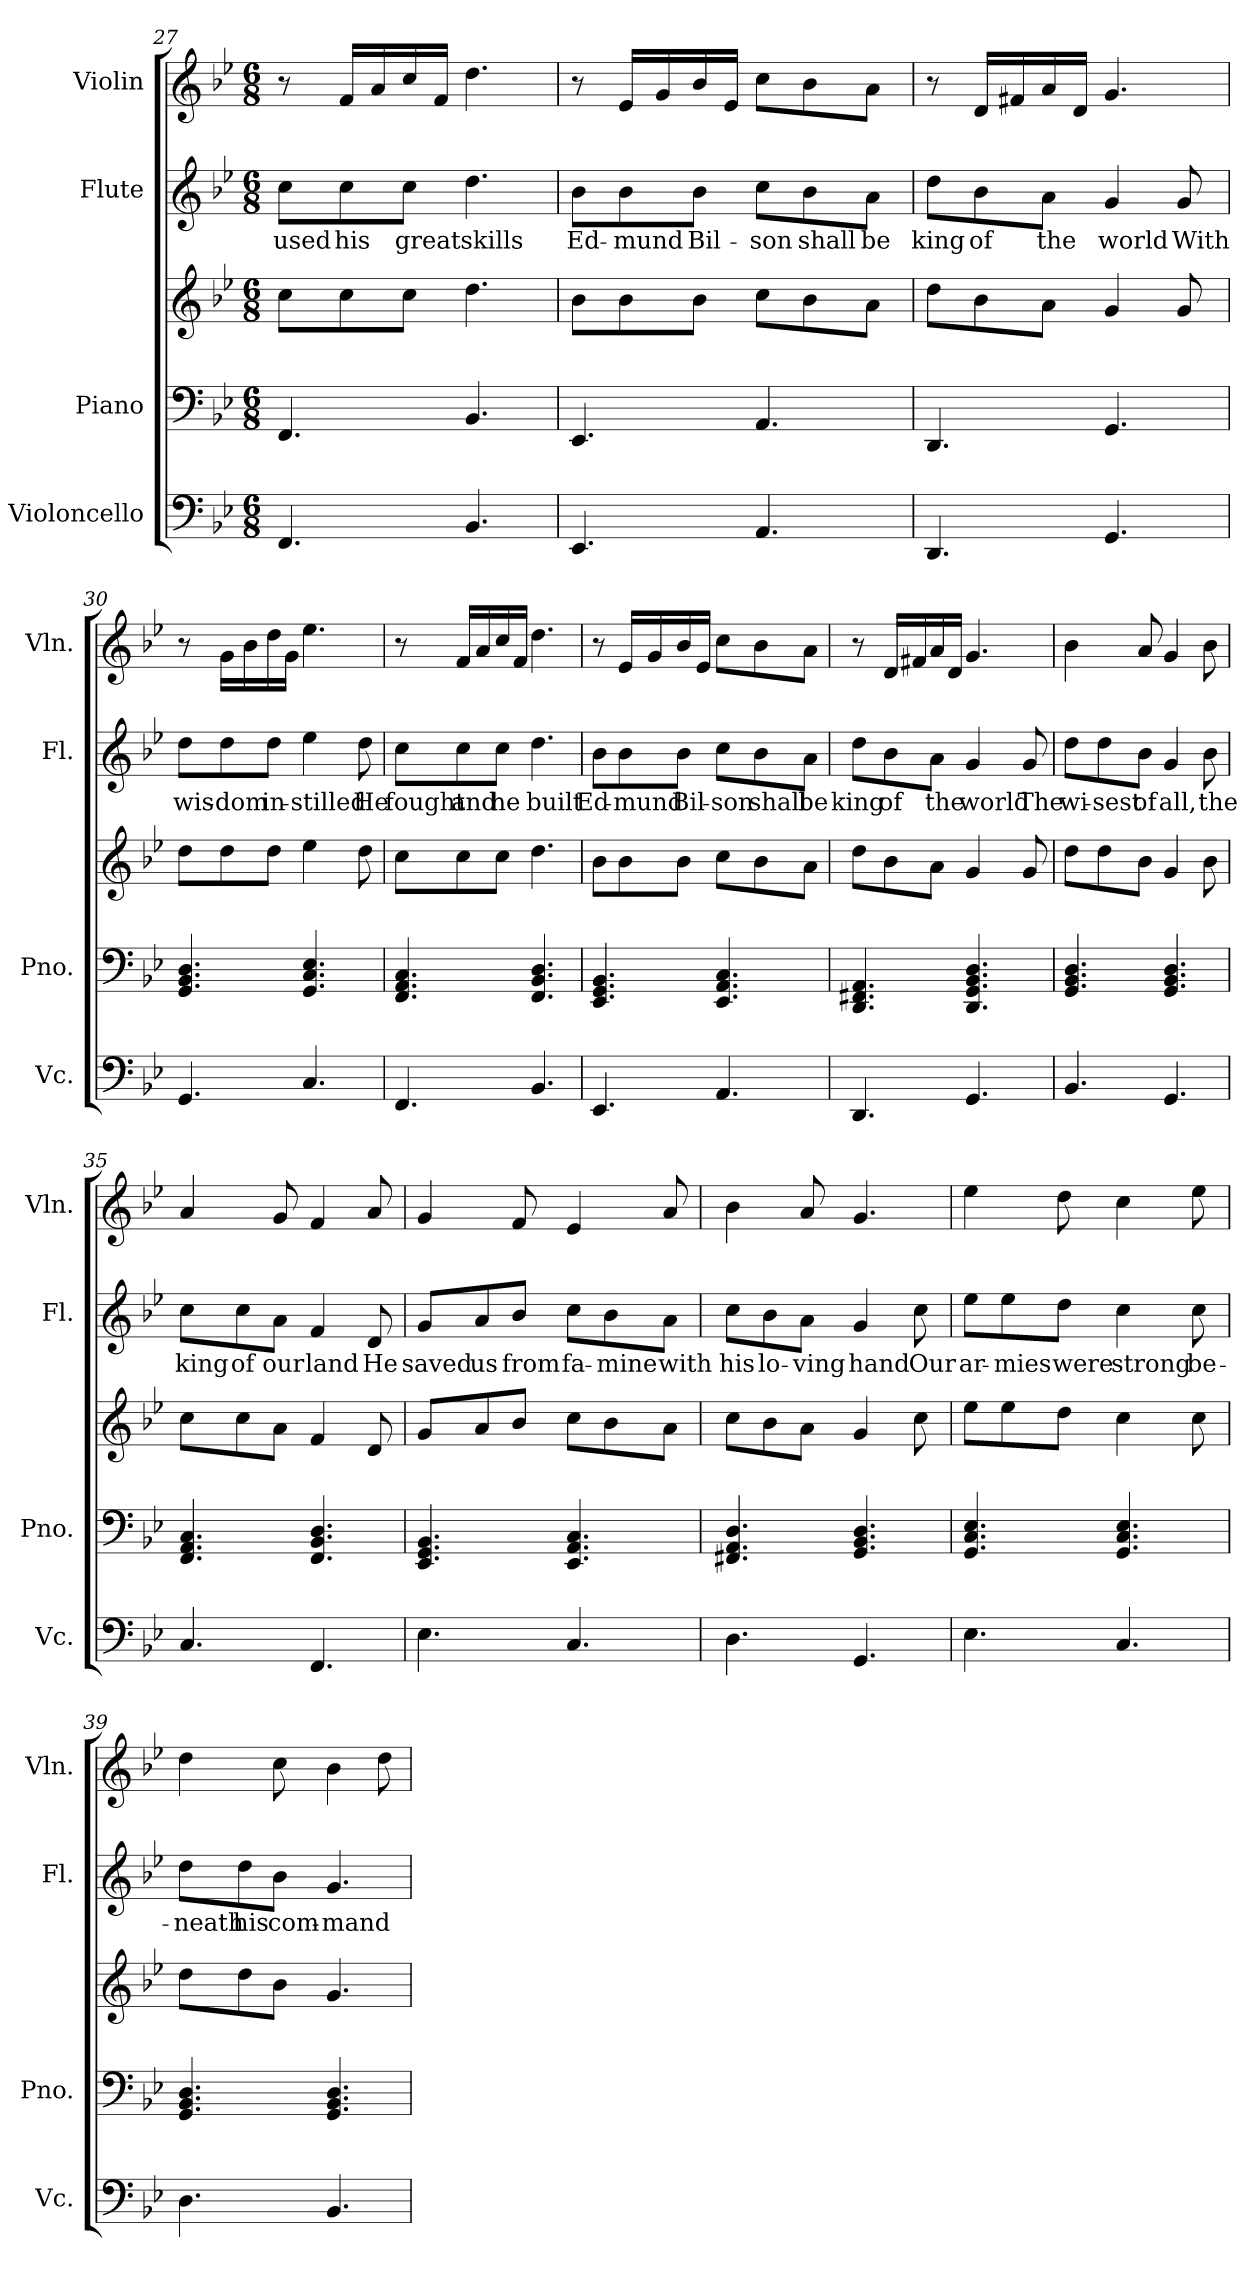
**kern	**kern	**kern	**kern	**text	**kern
*part4	*part3	*part3	*part2	*part2	*part1
*staff5	*staff4	*staff3	*staff2	*staff2	*staff1
*I"Violoncello	*I"Piano	*	*I"Flute	*	*I"Violin
*I'Vc.	*I'Pno.	*	*I'Fl.	*	*I'Vln.
*clefF4	*clefF4	*clefG2	*clefG2	*	*clefG2
*k[b-e-]	*k[b-e-]	*k[b-e-]	*k[b-e-]	*	*k[b-e-]
*M6/8	*M6/8	*M6/8	*M6/8	*	*M6/8
=27	=27	=27	=27	=27	=27
4.FF/	4.FF/	8cc\L	8cc\L	used	8r
.	.	8cc\	8cc\	his	16f/LL
.	.	.	.	.	16a/
.	.	8cc\J	8cc\J	great	16cc/
.	.	.	.	.	16f/JJ
4.BB-/	4.BB-/	4.dd\	4.dd\	skills	4.dd\
!!LO:PB:g=z
=28	=28	=28	=28	=28	=28
4.EE-/	4.EE-/	8b-\L	8b-\L	Ed-	8r
.	.	8b-\	8b-\	-mund	16e-/LL
.	.	.	.	.	16g/
.	.	8b-\J	8b-\J	Bil-	16b-/
.	.	.	.	.	16e-/JJ
4.AA/	4.AA/	8cc\L	8cc\L	-son	8cc\L
.	.	8b-\	8b-\	shall	8b-\
.	.	8a\J	8a\J	be	8a\J
=29	=29	=29	=29	=29	=29
4.DD/	4.DD/	8dd\L	8dd\L	king	8r
.	.	8b-\	8b-\	of	16d/LL
.	.	.	.	.	16f#X/
.	.	8a\J	8a\J	the	16a/
.	.	.	.	.	16d/JJ
4.GG/	4.GG/	4g/	4g/	world	4.g/
.	.	8g/	8g/	With	.
=30	=30	=30	=30	=30	=30
4.GG/	4.GG/ 4.BB-/ 4.D/	8dd\L	8dd\L	wis-	8r
.	.	8dd\	8dd\	-dom	16g\LL
.	.	.	.	.	16b-\
.	.	8dd\J	8dd\J	in-	16dd\
.	.	.	.	.	16g\JJ
4.C/	4.GG/ 4.C/ 4.E-/	4ee-\	4ee-\	-stilled	4.ee-\
.	.	8dd\	8dd\	He	.
!!LO:LB:g=z
=31	=31	=31	=31	=31	=31
4.FF/	4.FF/ 4.AA/ 4.C/	8cc\L	8cc\L	fought	8r
.	.	8cc\	8cc\	and	16f/LL
.	.	.	.	.	16a/
.	.	8cc\J	8cc\J	he	16cc/
.	.	.	.	.	16f/JJ
4.BB-/	4.FF/ 4.BB-/ 4.D/	4.dd\	4.dd\	built	4.dd\
=32	=32	=32	=32	=32	=32
4.EE-/	4.EE-/ 4.GG/ 4.BB-/	8b-\L	8b-\L	Ed-	8r
.	.	8b-\	8b-\	-mund	16e-/LL
.	.	.	.	.	16g/
.	.	8b-\J	8b-\J	Bil-	16b-/
.	.	.	.	.	16e-/JJ
4.AA/	4.EE-/ 4.AA/ 4.C/	8cc\L	8cc\L	-son	8cc\L
.	.	8b-\	8b-\	shall	8b-\
.	.	8a\J	8a\J	be	8a\J
=33	=33	=33	=33	=33	=33
4.DD/	4.DD/ 4.FF#X/ 4.AA/	8dd\L	8dd\L	king	8r
.	.	8b-\	8b-\	of	16d/LL
.	.	.	.	.	16f#X/
.	.	8a\J	8a\J	the	16a/
.	.	.	.	.	16d/JJ
4.GG/	4.DD/ 4.GG/ 4.BB-/ 4.D/	4g/	4g/	world	4.g/
.	.	8g/	8g/	The	.
=34	=34	=34	=34	=34	=34
4.BB-/	4.GG/ 4.BB-/ 4.D/	8dd\L	8dd\L	wi-	4b-\
.	.	8dd\	8dd\	-sest	.
.	.	8b-\J	8b-\J	of	8a/
4.GG/	4.GG/ 4.BB-/ 4.D/	4g/	4g/	all,	4g/
.	.	8b-\	8b-\	the	8b-\
!!LO:PB:g=z
=35	=35	=35	=35	=35	=35
4.C/	4.FF/ 4.AA/ 4.C/	8cc\L	8cc\L	king	4a/
.	.	8cc\	8cc\	of	.
.	.	8a\J	8a\J	our	8g/
4.FF/	4.FF/ 4.BB-/ 4.D/	4f/	4f/	land	4f/
.	.	8d/	8d/	He	8a/
=36	=36	=36	=36	=36	=36
4.E-\	4.EE-/ 4.GG/ 4.BB-/	8g/L	8g/L	saved	4g/
.	.	8a/	8a/	us	.
.	.	8b-/J	8b-/J	from	8f/
4.C/	4.EE-/ 4.AA/ 4.C/	8cc\L	8cc\L	fa-	4e-/
.	.	8b-\	8b-\	-mine	.
.	.	8a\J	8a\J	with	8a/
=37	=37	=37	=37	=37	=37
4.D\	4.FF#X/ 4.AA/ 4.D/	8cc\L	8cc\L	his	4b-\
.	.	8b-\	8b-\	lo-	.
.	.	8a\J	8a\J	-ving	8a/
4.GG/	4.GG/ 4.BB-/ 4.D/	4g/	4g/	hand	4.g/
.	.	8cc\	8cc\	Our	.
!!LO:LB:g=z
=38	=38	=38	=38	=38	=38
4.E-\	4.GG/ 4.C/ 4.E-/	8ee-\L	8ee-\L	ar-	4ee-\
.	.	8ee-\	8ee-\	-mies	.
.	.	8dd\J	8dd\J	were	8dd\
4.C/	4.GG/ 4.C/ 4.E-/	4cc\	4cc\	strong	4cc\
.	.	8cc\	8cc\	be-	8ee-\
=39	=39	=39	=39	=39	=39
4.D\	4.GG/ 4.BB-/ 4.D/	8dd\L	8dd\L	-neath	4dd\
.	.	8dd\	8dd\	his	.
.	.	8b-\J	8b-\J	com-	8cc\
4.BB-/	4.GG/ 4.BB-/ 4.D/	4.g/	4.g/	-mand	4b-\
.	.	.	.	.	8dd\
=	=	=	=	=	=
*-	*-	*-	*-	*-	*-
